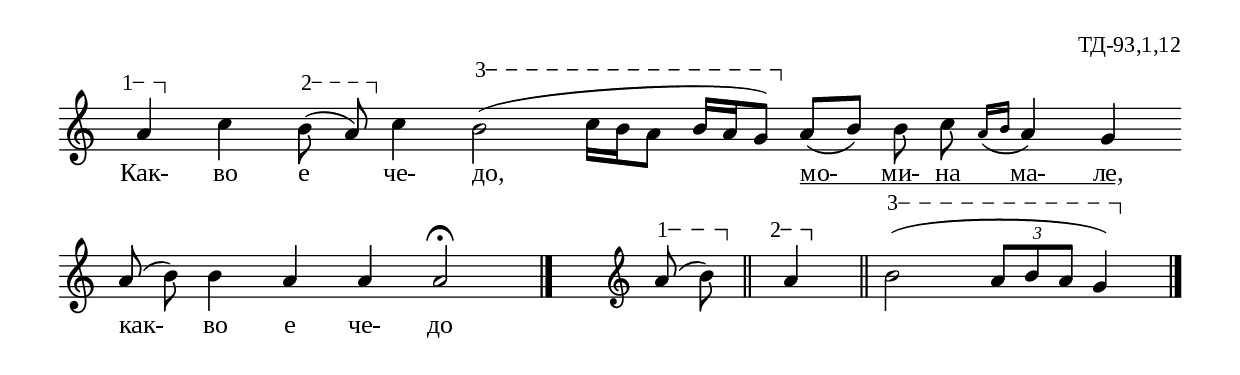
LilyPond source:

%{
sva_093_1_12
%}

\include "td-preamble.ly"

\score {
\relative c'' {
%%\tempo 8 = 110
%%\time 2/4
\cadenzaOn
\varA
s8\startTextSpan a4\stopTextSpan 
c 
\varB
b8\startTextSpan( a\stopTextSpan) 
c4 
\varC
b2\startTextSpan( c16[ b a8] b16[ a g8\stopTextSpan]) 
a8([ b]) b8\noBeam c 
\acciaccatura { a16[ b] } a4 g \bar""
\break
a8( b) b4 a a a2\fermata
 \bar "|." 
 s64 \clef treble
\varA
a8\startTextSpan( b\stopTextSpan) \bar "||"
\varB
s8\startTextSpan a4\stopTextSpan \bar "||"
\varC
b2\startTextSpan( \times 2/3 { a8[ b a] } g4\stopTextSpan) 
 \bar "|." 
}
\addlyrics { Как- во е че- до, 
мо- \startTextSpan ми- на ма- ле, \stopTextSpan как- во е че- до }
%
\layout {
   \context { 
	    \Staff \remove "Time_signature_engraver" } 
  indent = #0
  line-width = 190\mm
  ragged-right=##f
\context {
      \Lyrics
      \consists "Text_spanner_engraver"
      \override TextSpanner #'direction = #DOWN
      \override TextSpanner #'style = #'line    
      \override TextSpanner #'outside-staff-priority = ##f
      \override TextSpanner #'padding = #0.2 % sets the distance of the line from the lyrics
      \override TextSpanner #'bound-details =
      #`((left . ((Y . 0)
                  (padding . 0)
                  (attach-dir . ,LEFT)))
         (left-broken . ((end-on-note . #t)))
         (right . ((Y . 0)
                   (padding . 0)
                   (attach-dir . ,RIGHT))))
    }
  
}
%
\midi { 
	\context {
		\Score tempoWholesPerMinute = #(ly:make-moment 110 8)
		}
	}
}
%
\header{
  opus = "ТД-93,1,12"
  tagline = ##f
}


